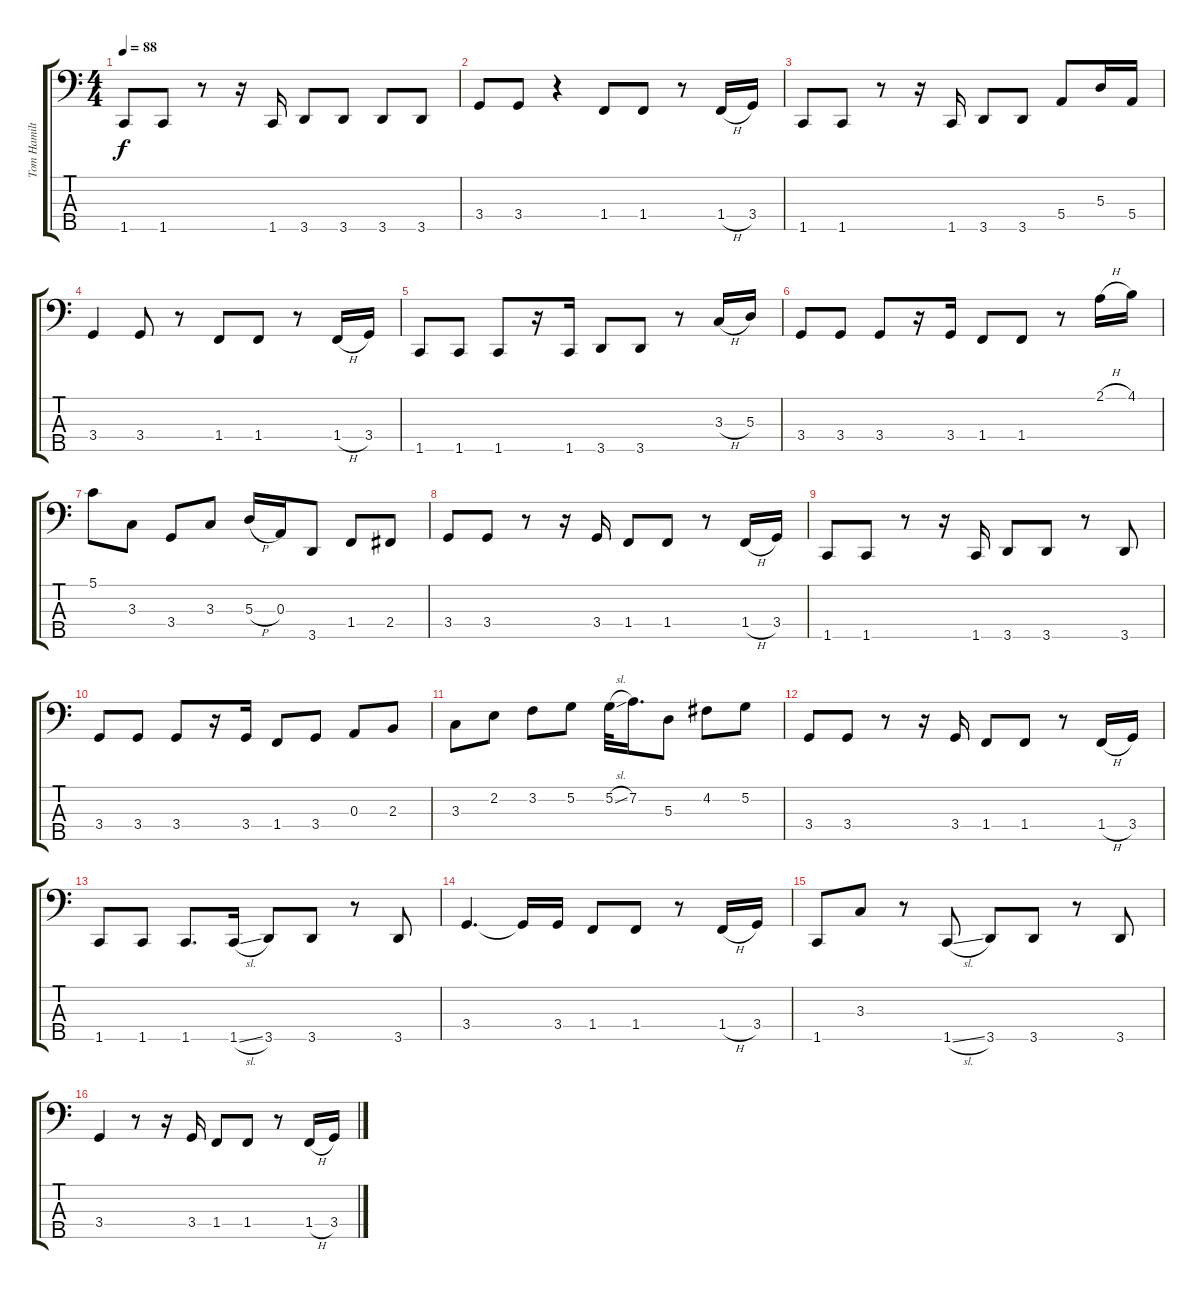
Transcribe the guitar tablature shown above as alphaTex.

\track ("Tom Hamilton" "Tom Hamilt") {instrument electricbassfinger}
\staff {score tabs}
\tuning (G2 D2 A1 E1 B0) {hide}
\ts (4 4)
\tempo 88
\clef f4
\ks c
1.5.8{dy f} 1.5.8 r.8 r.16 1.5.16 3.5.8 3.5.8 3.5.8 3.5.8 |
3.4.8 3.4.8 r.4 1.4.8 1.4.8 r.8 1.4{h}.16 3.4.16 |
1.5.8 1.5.8 r.8 r.16 1.5.16 3.5.8 3.5.8 5.4.8 5.3.16 5.4.16 |
3.4.4 3.4.8 r.8 1.4.8 1.4.8 r.8 1.4{h}.16 3.4.16 |
1.5.8 1.5.8 1.5.8 r.16 1.5.16 3.5.8 3.5.8 r.8 3.3{h}.16 5.3.16 |
3.4.8 3.4.8 3.4.8 r.16 3.4.16 1.4.8 1.4.8 r.8 2.1{h}.16 4.1.16 |
5.1.8 3.3.8 3.4.8 3.3.8 5.3{h}.16 0.3.16 3.5.8 1.4.8 2.4.8 |
3.4.8 3.4.8 r.8 r.16 3.4.16 1.4.8 1.4.8 r.8 1.4{h}.16 3.4.16 |
1.5.8 1.5.8 r.8 r.16 1.5.16 3.5.8 3.5.8 r.8 3.5.8 |
3.4.8 3.4.8 3.4.8 r.16 3.4.16 1.4.8 3.4.8 0.3.8 2.3.8 |
3.3.8 2.2.8 3.2.8 5.2.8 5.2{sl}.32 7.2.16{d} 5.3.8 4.2.8 5.2.8 |
3.4.8 3.4.8 r.8 r.16 3.4.16 1.4.8 1.4.8 r.8 1.4{h}.16 3.4.16 |
1.5.8 1.5.8 1.5.8{d} 1.5{sl}.16 3.5.8 3.5.8 r.8 3.5.8 |
3.4.4{d} 3.4{t}.16 3.4.16 1.4.8 1.4.8 r.8 1.4{h}.16 3.4.16 |
1.5.8 3.3.8 r.8 1.5{sl}.8 3.5.8 3.5.8 r.8 3.5.8 |
3.4.4 r.8 r.16 3.4.16 1.4.8 1.4.8 r.8 1.4{h}.16 3.4.16
